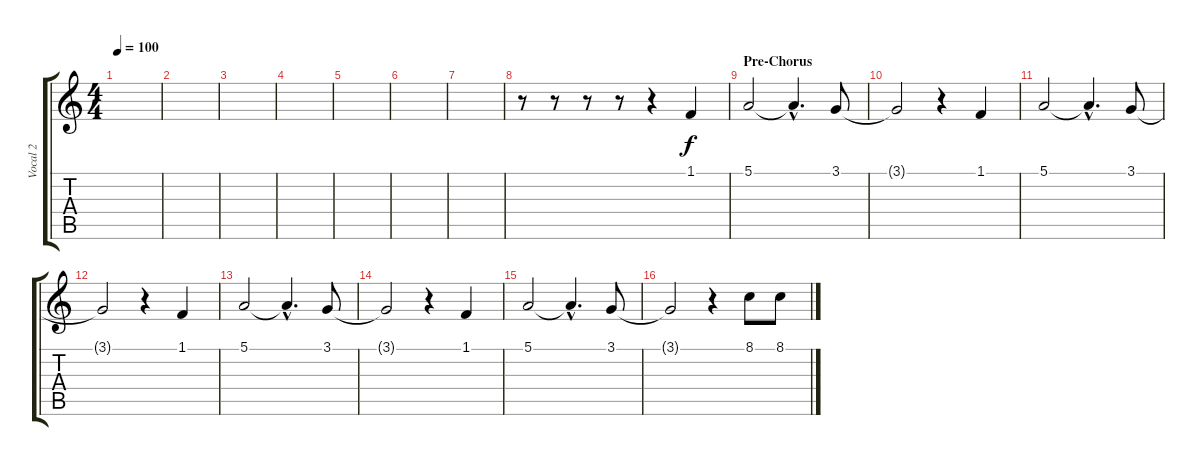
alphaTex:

\track ("Vocal 2" "Vocal 2") {instrument pad2warm}
\staff {score tabs}
\tuning (E4 B3 G3 D3 A2 E2) {hide}
\ts (4 4)
\tempo 100
\clef g2
\ks c
|
|
|
|
|
|
|
r.8 r.8 r.8 r.8 r.4 1.1.4 |
\section ("" "Pre-Chorus")
5.1.2 5.1{hac t}.4{d} 3.1.8 |
3.1{t}.2 r.4 1.1.4 |
5.1.2 5.1{hac t}.4{d} 3.1.8 |
3.1{t}.2 r.4 1.1.4 |
5.1.2 5.1{hac t}.4{d} 3.1.8 |
3.1{t}.2 r.4 1.1.4 |
5.1.2 5.1{hac t}.4{d} 3.1.8 |
3.1{t}.2 r.4 8.1.8 8.1.8
